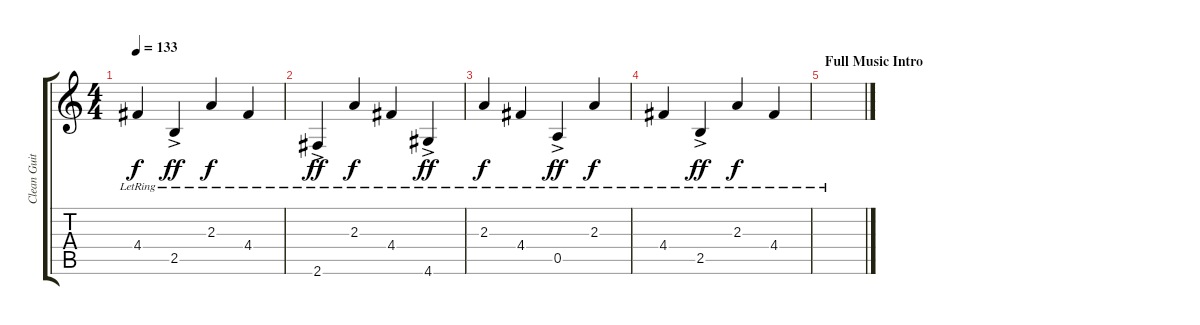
\track ("Clean Guitar [Dave Grohl]" "Clean Guit") {instrument electricguitarclean}
\staff {score tabs}
\tuning (E4 B3 G3 D3 A2 E2) {hide}
\ts (4 4)
\tempo 133
\clef g2
\ks c
4.4{lr}.4{dy f} 2.5{ac lr}.4{dy ff} 2.3{lr}.4{dy f} 4.4{lr}.4 |
2.6{ac lr}.4{dy ff} 2.3{lr}.4{dy f} 4.4{lr}.4 4.6{ac lr}.4{dy ff} |
2.3{lr}.4{dy f} 4.4{lr}.4 0.5{ac lr}.4{dy ff} 2.3{lr}.4{dy f} |
4.4{lr}.4 2.5{ac lr}.4{dy ff} 2.3{lr}.4{dy f} 4.4{lr}.4 |
\section ("" "Full Music Intro")
